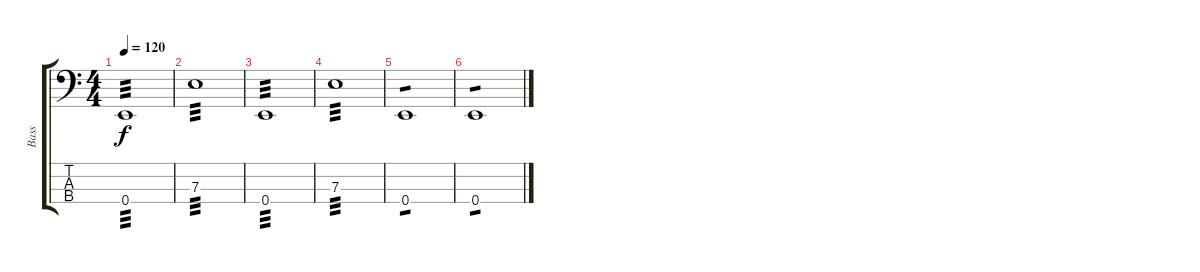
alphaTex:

\track ("Bass" "Bass") {instrument electricbassfinger}
\staff {score tabs}
\tuning (G2 D2 A1 E1) {hide}
\ts (4 4)
\tempo 120
\clef f4
\ks c
0.4.1{tp 3 dy f} |
7.3.1{tp 3} |
0.4.1{tp 3} |
7.3.1{tp 3} |
0.4.1{tp 1} |
0.4.1{tp 1}
